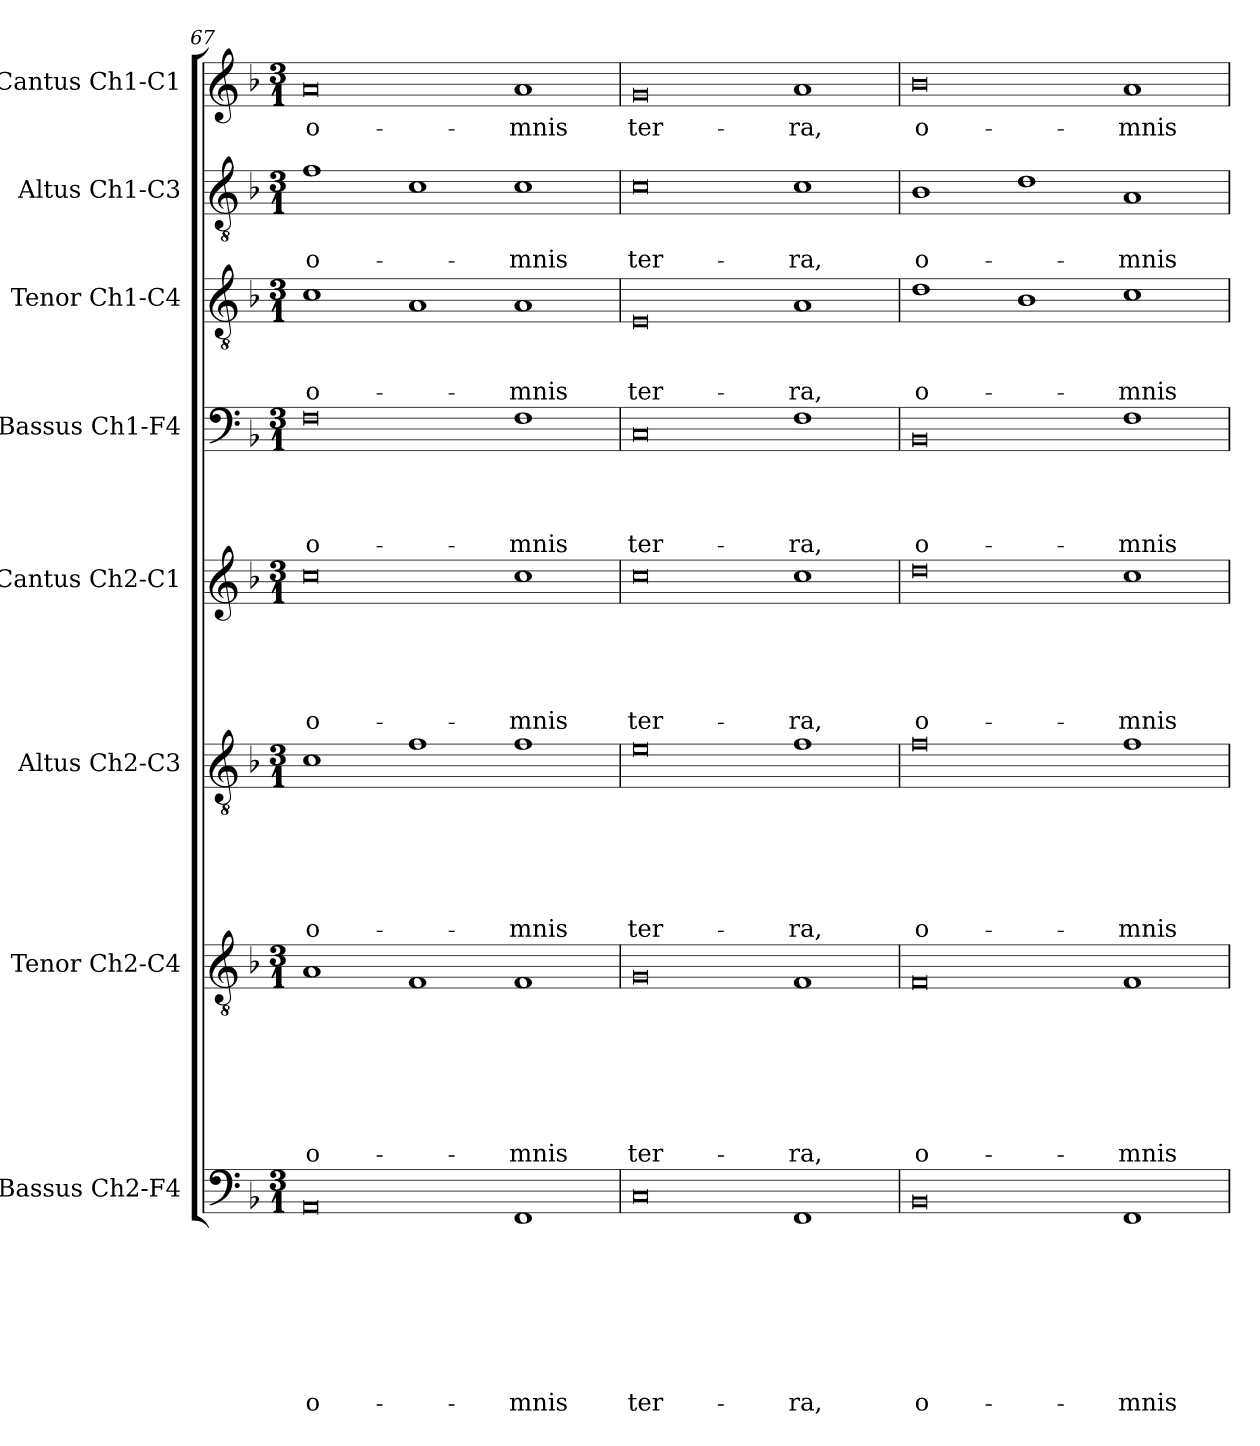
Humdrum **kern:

**kern	**text	**text	**text	**text	**text	**text	**text	**text	**kern	**text	**text	**text	**text	**text	**text	**text	**kern	**text	**text	**text	**text	**text	**text	**kern	**text	**text	**text	**text	**text	**kern	**text	**text	**text	**text	**kern	**text	**text	**text	**kern	**text	**text	**kern	**text
*part8	*part8	*part8	*part8	*part8	*part8	*part8	*part8	*part8	*part7	*part7	*part7	*part7	*part7	*part7	*part7	*part7	*part6	*part6	*part6	*part6	*part6	*part6	*part6	*part5	*part5	*part5	*part5	*part5	*part5	*part4	*part4	*part4	*part4	*part4	*part3	*part3	*part3	*part3	*part2	*part2	*part2	*part1	*part1
*staff8	*staff8	*staff8	*staff8	*staff8	*staff8	*staff8	*staff8	*staff8	*staff7	*staff7	*staff7	*staff7	*staff7	*staff7	*staff7	*staff7	*staff6	*staff6	*staff6	*staff6	*staff6	*staff6	*staff6	*staff5	*staff5	*staff5	*staff5	*staff5	*staff5	*staff4	*staff4	*staff4	*staff4	*staff4	*staff3	*staff3	*staff3	*staff3	*staff2	*staff2	*staff2	*staff1	*staff1
*I"Bassus Ch2-F4	*	*	*	*	*	*	*	*	*I"Tenor Ch2-C4	*	*	*	*	*	*	*	*I"Altus Ch2-C3	*	*	*	*	*	*	*I"Cantus Ch2-C1	*	*	*	*	*	*I"Bassus Ch1-F4	*	*	*	*	*I"Tenor Ch1-C4	*	*	*	*I"Altus Ch1-C3	*	*	*I"Cantus Ch1-C1	*
*I'B2	*	*	*	*	*	*	*	*	*I'T2	*	*	*	*	*	*	*	*I'A2	*	*	*	*	*	*	*I'C2	*	*	*	*	*	*I'B	*	*	*	*	*I'T	*	*	*	*I'A	*	*	*I'C	*
*clefF4	*	*	*	*	*	*	*	*	*clefGv2	*	*	*	*	*	*	*	*clefGv2	*	*	*	*	*	*	*clefG2	*	*	*	*	*	*clefF4	*	*	*	*	*clefGv2	*	*	*	*clefGv2	*	*	*clefG2	*
*k[b-]	*	*	*	*	*	*	*	*	*k[b-]	*	*	*	*	*	*	*	*k[b-]	*	*	*	*	*	*	*k[b-]	*	*	*	*	*	*k[b-]	*	*	*	*	*k[b-]	*	*	*	*k[b-]	*	*	*k[b-]	*
*F:	*	*	*	*	*	*	*	*	*F:	*	*	*	*	*	*	*	*F:	*	*	*	*	*	*	*F:	*	*	*	*	*	*F:	*	*	*	*	*F:	*	*	*	*F:	*	*	*F:	*
*M3/1	*	*	*	*	*	*	*	*	*M3/1	*	*	*	*	*	*	*	*M3/1	*	*	*	*	*	*	*M3/1	*	*	*	*	*	*M3/1	*	*	*	*	*M3/1	*	*	*	*M3/1	*	*	*M3/1	*
=67	=67	=67	=67	=67	=67	=67	=67	=67	=67	=67	=67	=67	=67	=67	=67	=67	=67	=67	=67	=67	=67	=67	=67	=67	=67	=67	=67	=67	=67	=67	=67	=67	=67	=67	=67	=67	=67	=67	=67	=67	=67	=67	=67
!	!	!	!	!	!	!	!	!LO:LY:b	!	!	!	!	!	!	!	!LO:LY:b	!	!	!	!	!	!	!LO:LY:b	!	!	!	!	!	!LO:LY:b	!	!	!	!	!LO:LY:b	!	!	!	!LO:LY:b	!	!	!LO:LY:b	!	!LO:LY:b
0AA	.	.	.	.	.	.	.	o-	1A	.	.	.	.	.	.	o-	1c	.	.	.	.	.	o-	0cc	.	.	.	.	o-	0F	.	.	.	o-	1c	.	.	o-	1f	.	o-	0a	o-
.	.	.	.	.	.	.	.	.	1F	.	.	.	.	.	.	.	1f	.	.	.	.	.	.	.	.	.	.	.	.	.	.	.	.	.	1A	.	.	.	1c	.	.	.	.
!	!	!	!	!	!	!	!	!LO:LY:b	!	!	!	!	!	!	!	!LO:LY:b	!	!	!	!	!	!	!LO:LY:b	!	!	!	!	!	!LO:LY:b	!	!	!	!	!LO:LY:b	!	!	!	!LO:LY:b	!	!	!LO:LY:b	!	!LO:LY:b
1FF	.	.	.	.	.	.	.	-mnis	1F	.	.	.	.	.	.	-mnis	1f	.	.	.	.	.	-mnis	1cc	.	.	.	.	-mnis	1F	.	.	.	-mnis	1A	.	.	-mnis	1c	.	-mnis	1a	-mnis
!!LO:LB:g=z
=68	=68	=68	=68	=68	=68	=68	=68	=68	=68	=68	=68	=68	=68	=68	=68	=68	=68	=68	=68	=68	=68	=68	=68	=68	=68	=68	=68	=68	=68	=68	=68	=68	=68	=68	=68	=68	=68	=68	=68	=68	=68	=68	=68
!	!	!	!	!	!	!	!	!LO:LY:b	!	!	!	!	!	!	!	!LO:LY:b	!	!	!	!	!	!	!LO:LY:b	!	!	!	!	!	!LO:LY:b	!	!	!	!	!LO:LY:b	!	!	!	!LO:LY:b	!	!	!LO:LY:b	!	!LO:LY:b
0C	.	.	.	.	.	.	.	ter-	0G	.	.	.	.	.	.	ter-	0e	.	.	.	.	.	ter-	0cc	.	.	.	.	ter-	0C	.	.	.	ter-	0E	.	.	ter-	0c	.	ter-	0g	ter-
!	!	!	!	!	!	!	!	!LO:LY:b	!	!	!	!	!	!	!	!LO:LY:b	!	!	!	!	!	!	!LO:LY:b	!	!	!	!	!	!LO:LY:b	!	!	!	!	!LO:LY:b	!	!	!	!LO:LY:b	!	!	!LO:LY:b	!	!LO:LY:b
1FF	.	.	.	.	.	.	.	-ra,	1F	.	.	.	.	.	.	-ra,	1f	.	.	.	.	.	-ra,	1cc	.	.	.	.	-ra,	1F	.	.	.	-ra,	1A	.	.	-ra,	1c	.	-ra,	1a	-ra,
=69	=69	=69	=69	=69	=69	=69	=69	=69	=69	=69	=69	=69	=69	=69	=69	=69	=69	=69	=69	=69	=69	=69	=69	=69	=69	=69	=69	=69	=69	=69	=69	=69	=69	=69	=69	=69	=69	=69	=69	=69	=69	=69	=69
!	!	!	!	!	!	!	!	!LO:LY:b	!	!	!	!	!	!	!	!LO:LY:b	!	!	!	!	!	!	!LO:LY:b	!	!	!	!	!	!LO:LY:b	!	!	!	!	!LO:LY:b	!	!	!	!LO:LY:b	!	!	!LO:LY:b	!	!LO:LY:b
0BB-	.	.	.	.	.	.	.	o-	0F	.	.	.	.	.	.	o-	0f	.	.	.	.	.	o-	0dd	.	.	.	.	o-	0BB-	.	.	.	o-	1d	.	.	o-	1B-	.	o-	0b-	o-
.	.	.	.	.	.	.	.	.	.	.	.	.	.	.	.	.	.	.	.	.	.	.	.	.	.	.	.	.	.	.	.	.	.	.	1B-	.	.	.	1d	.	.	.	.
!	!	!	!	!	!	!	!	!LO:LY:b	!	!	!	!	!	!	!	!LO:LY:b	!	!	!	!	!	!	!LO:LY:b	!	!	!	!	!	!LO:LY:b	!	!	!	!	!LO:LY:b	!	!	!	!LO:LY:b	!	!	!LO:LY:b	!	!LO:LY:b
1FF	.	.	.	.	.	.	.	-mnis	1F	.	.	.	.	.	.	-mnis	1f	.	.	.	.	.	-mnis	1cc	.	.	.	.	-mnis	1F	.	.	.	-mnis	1c	.	.	-mnis	1A	.	-mnis	1a	-mnis
=	=	=	=	=	=	=	=	=	=	=	=	=	=	=	=	=	=	=	=	=	=	=	=	=	=	=	=	=	=	=	=	=	=	=	=	=	=	=	=	=	=	=	=
*-	*-	*-	*-	*-	*-	*-	*-	*-	*-	*-	*-	*-	*-	*-	*-	*-	*-	*-	*-	*-	*-	*-	*-	*-	*-	*-	*-	*-	*-	*-	*-	*-	*-	*-	*-	*-	*-	*-	*-	*-	*-	*-	*-
